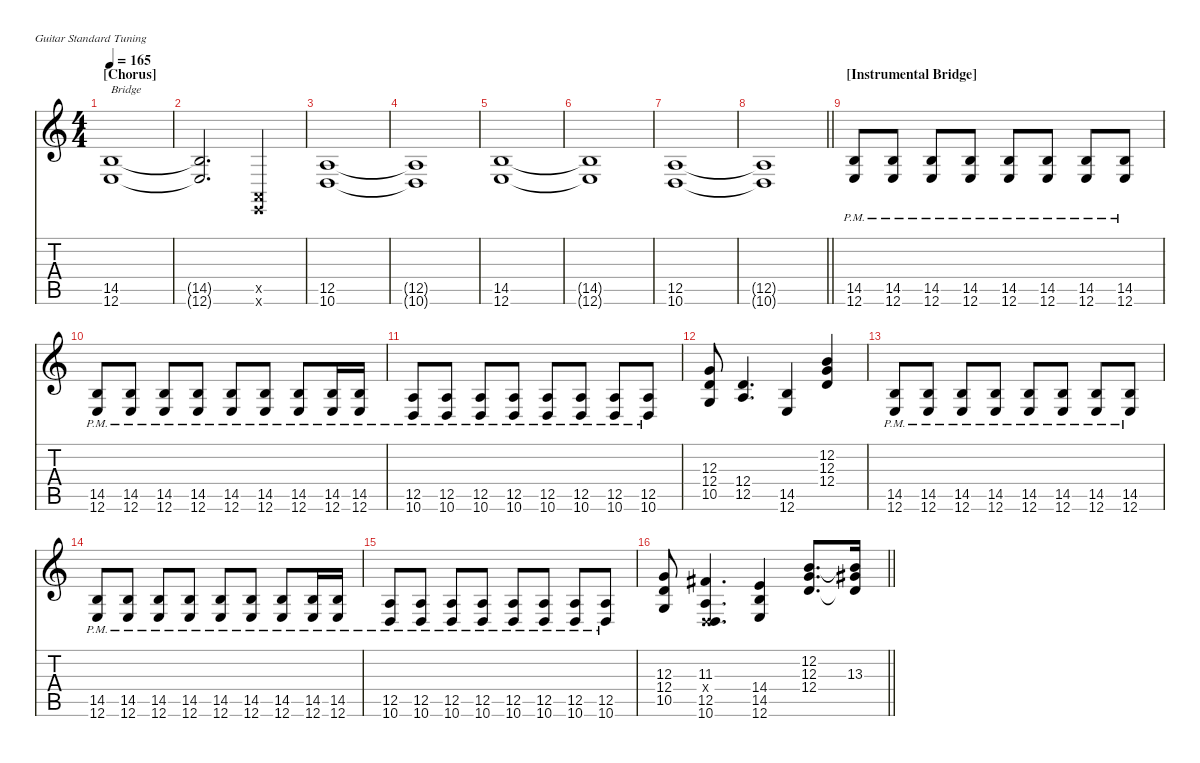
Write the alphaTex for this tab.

\defaultSystemsLayout 4
\hideDynamics
\bracketExtendMode nobrackets
\singleTrackTrackNamePolicy hidden
\multiTrackTrackNamePolicy hidden
\firstSystemTrackNameMode fullname
\firstSystemTrackNameOrientation horizontal
\otherSystemsTrackNameOrientation horizontal
\track ("rhythm guitar 2" "led.synth.") {instrument lead1square}
\staff {score tabs}
\tuning (E4 B3 G3 D3 A2 E2)
\ts (4 4)
\section ("" "[Chorus]")
\tempo 165
\clef g2
\ks c
(14.5 12.6).1{txt "Bridge" dy f beam Up} |
(14.5{t} 12.6{t}).2{d beam Up} (0.5{x} 0.6{x}).4{beam Up} |
(12.5 10.6).1{beam Up} |
(12.5{t} 10.6{t}).1{beam Up} |
(14.5 12.6).1{beam Up} |
(14.5{t} 12.6{t}).1{beam Up} |
(12.5 10.6).1{beam Up} |
\barLineRight lightlight
(12.5{t} 10.6{t}).1{beam Up} |
\section ("" "[Instrumental Bridge]")
(14.5{pm} 12.6).8{beam Up} (14.5{pm} 12.6).8{beam Up} (14.5{pm} 12.6).8{beam Up} (14.5{pm} 12.6).8{beam Up} (14.5{pm} 12.6).8{beam Up} (14.5{pm} 12.6).8{beam Up} (14.5{pm} 12.6).8{beam Up} (14.5{pm} 12.6).8{beam Up} |
(14.5{pm} 12.6).8{beam Up} (14.5{pm} 12.6).8{beam Up} (14.5{pm} 12.6).8{beam Up} (14.5{pm} 12.6).8{beam Up} (14.5{pm} 12.6).8{beam Up} (14.5{pm} 12.6).8{beam Up} (14.5{pm} 12.6).8{beam Up} (14.5{pm} 12.6).16{beam Up} (14.5{pm} 12.6).16{beam Up} |
(12.5{pm} 10.6).8{beam Up} (12.5{pm} 10.6).8{beam Up} (12.5{pm} 10.6).8{beam Up} (12.5{pm} 10.6).8{beam Up} (12.5{pm} 10.6).8{beam Up} (12.5{pm} 10.6).8{beam Up} (12.5{pm} 10.6).8{beam Up} (12.5{pm} 10.6).8{beam Up} |
(12.3 12.4 10.5).8{beam Up} (12.4 12.5).4{d beam Up} (14.5 12.6).4{beam Up} (12.2 12.3 12.4).4{beam Up} |
(14.5{pm} 12.6).8{beam Up} (14.5{pm} 12.6).8{beam Up} (14.5{pm} 12.6).8{beam Up} (14.5{pm} 12.6).8{beam Up} (14.5{pm} 12.6).8{beam Up} (14.5{pm} 12.6).8{beam Up} (14.5{pm} 12.6).8{beam Up} (14.5{pm} 12.6).8{beam Up} |
(14.5{pm} 12.6).8{beam Up} (14.5{pm} 12.6).8{beam Up} (14.5{pm} 12.6).8{beam Up} (14.5{pm} 12.6).8{beam Up} (14.5{pm} 12.6).8{beam Up} (14.5{pm} 12.6).8{beam Up} (14.5{pm} 12.6).8{beam Up} (14.5{pm} 12.6).16{beam Up} (14.5 12.6{pm}).16{beam Up} |
(12.5{pm} 10.6).8{beam Up} (12.5{pm} 10.6).8{beam Up} (12.5{pm} 10.6).8{beam Up} (12.5{pm} 10.6).8{beam Up} (12.5{pm} 10.6).8{beam Up} (12.5{pm} 10.6).8{beam Up} (12.5{pm} 10.6).8{beam Up} (12.5{pm} 10.6).8{beam Up} |
\barLineRight lightlight
(12.3 12.4 10.5).8{beam Up} (11.3{acc #} 0.4{x} 12.5 10.6).4{d beam Up} (14.4 14.5 12.6).4{beam Up} (12.2 12.3 12.4).8{d beam Up} (12.2{t} 13.3{acc #} 12.4{t}).16{beam Up}
